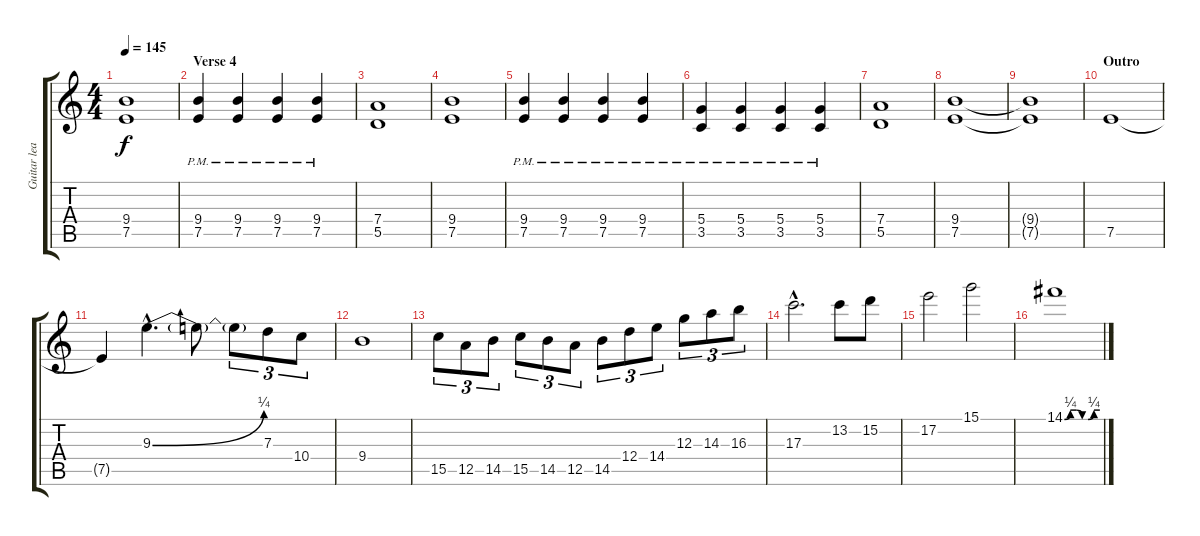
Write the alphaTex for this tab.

\track ("Guitar lead" "Guitar lea") {instrument distortionguitar}
\staff {score tabs}
\tuning (E4 B3 G3 D3 A2 E2) {hide}
\ts (4 4)
\tempo 145
\clef g2
\ks c
(9.4 7.5).1{dy f} |
\section ("" "Verse 4")
(9.4{pm} 7.5).4{volume 8} (9.4{pm} 7.5).4 (9.4{pm} 7.5).4 (9.4{pm} 7.5).4 |
(7.4 5.5).1 |
(9.4 7.5).1 |
(9.4{pm} 7.5).4 (9.4{pm} 7.5).4 (9.4{pm} 7.5).4 (9.4{pm} 7.5).4 |
(5.4{pm} 3.5).4 (5.4{pm} 3.5).4 (5.4{pm} 3.5).4 (5.4{pm} 3.5).4 |
(7.4 5.5).1 |
(9.4 7.5).1 |
(9.4{t} 7.5{t}).1{volume 14} |
\section ("" "Outro")
7.5.1 |
7.5{t}.4 9.3{be (bend 0 0 60 1) hac}.4{d} 9.3{t}.8 9.3{t}.8{tu (3 2)} 7.3.8{tu (3 2)} 10.4.8{tu (3 2)} |
9.4.1 |
15.5.8{tu (3 2)} 12.5.8{tu (3 2)} 14.5.8{tu (3 2)} 15.5.8{tu (3 2)} 14.5.8{tu (3 2)} 12.5.8{tu (3 2)} 14.5.8{tu (3 2)} 12.4.8{tu (3 2)} 14.4.8{tu (3 2)} 12.3.8{tu (3 2)} 14.3.8{tu (3 2)} 16.3.8{tu (3 2)} |
17.3{hac}.2{d} 13.2.8 15.2.8 |
17.2.2 15.1.2 |
14.1{be (custom 0 0 10 1 20 1 30 0 40 0 50 1 60 1)}.1
